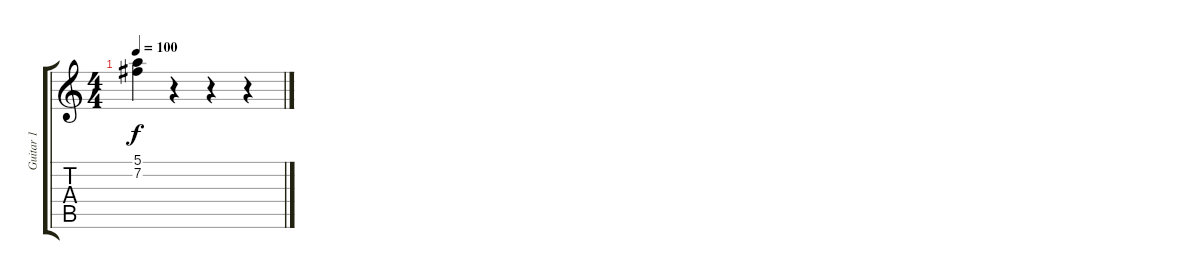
\track ("Guitar 1" "Guitar 1") {instrument distortionguitar}
\staff {score tabs}
\tuning (E4 B3 G3 D3 A2 E2) {hide}
\ts (4 4)
\tempo 100
\clef g2
\ks c
(5.1 7.2).4{dy f} r.4 r.4 r.4
